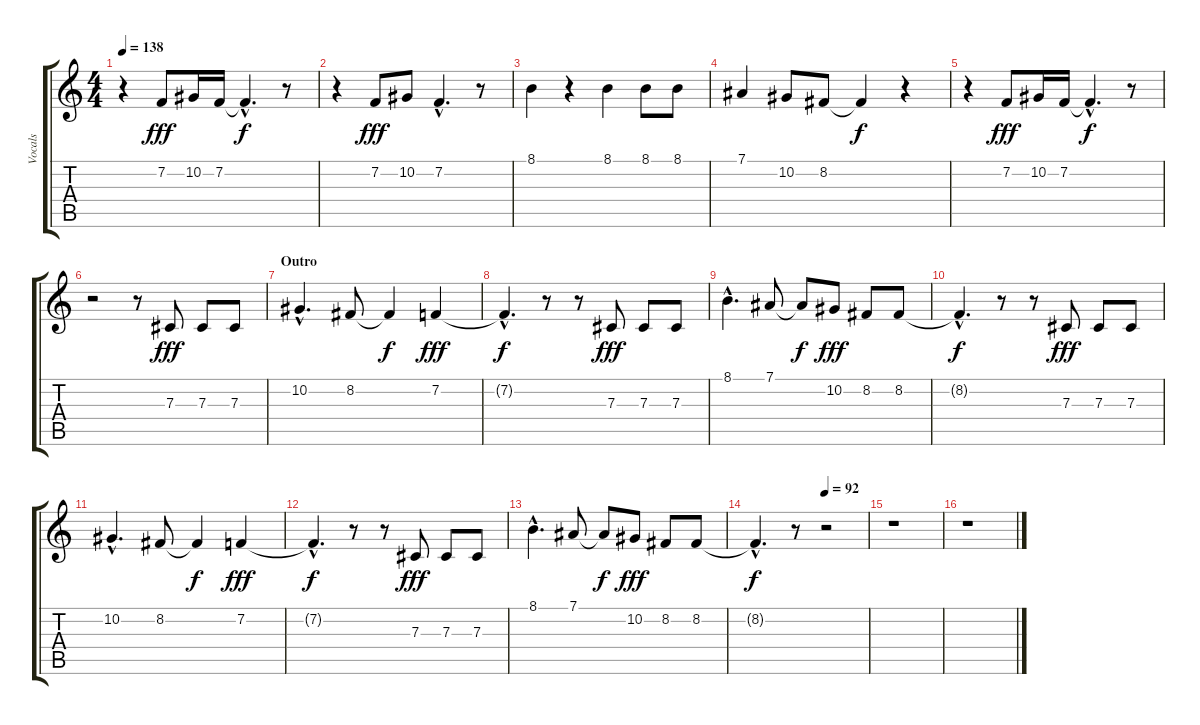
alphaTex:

\track ("Vocals" "Vocals") {instrument altosax}
\staff {score tabs}
\tuning (Eb4 Bb3 Gb3 Db3 Ab2 Eb2) {hide}
\ts (4 4)
\tempo 138
\clef g2
\ks c
r.4{dy f} 7.2.8{dy fff} 10.2.16 7.2.16 7.2{hac t}.4{d dy f} r.8 |
r.4 7.2.8{dy fff} 10.2.8 7.2{hac}.4{d} r.8 |
8.1.4 r.4 8.1.4 8.1.8 8.1.8 |
7.1.4 10.2.8 8.2.8 8.2{t}.4{dy f} r.4 |
r.4 7.2.8{dy fff} 10.2.16 7.2.16 7.2{hac t}.4{d dy f} r.8 |
r.2 r.8 7.3.8{dy fff} 7.3.8 7.3.8 |
\section ("" "Outro")
10.2{hac}.4{d} 8.2.8 8.2{t}.4{dy f} 7.2.4{dy fff} |
7.2{hac t}.4{d dy f} r.8 r.8 7.3.8{dy fff} 7.3.8 7.3.8 |
8.1{hac}.4{d} 7.1.8 7.1{t}.8{dy f} 10.2.8{dy fff} 8.2.8 8.2.8 |
8.2{hac t}.4{d dy f} r.8 r.8 7.3.8{dy fff} 7.3.8 7.3.8 |
10.2{hac}.4{d} 8.2.8 8.2{t}.4{dy f} 7.2.4{dy fff} |
7.2{hac t}.4{d dy f} r.8 r.8 7.3.8{dy fff} 7.3.8 7.3.8 |
8.1{hac}.4{d} 7.1.8 7.1{t}.8{dy f} 10.2.8{dy fff} 8.2.8 8.2.8 |
\tempo (92 0.625)
8.2{hac t}.4{d dy f} r.8 r.2 |
r.1 |
r.1
